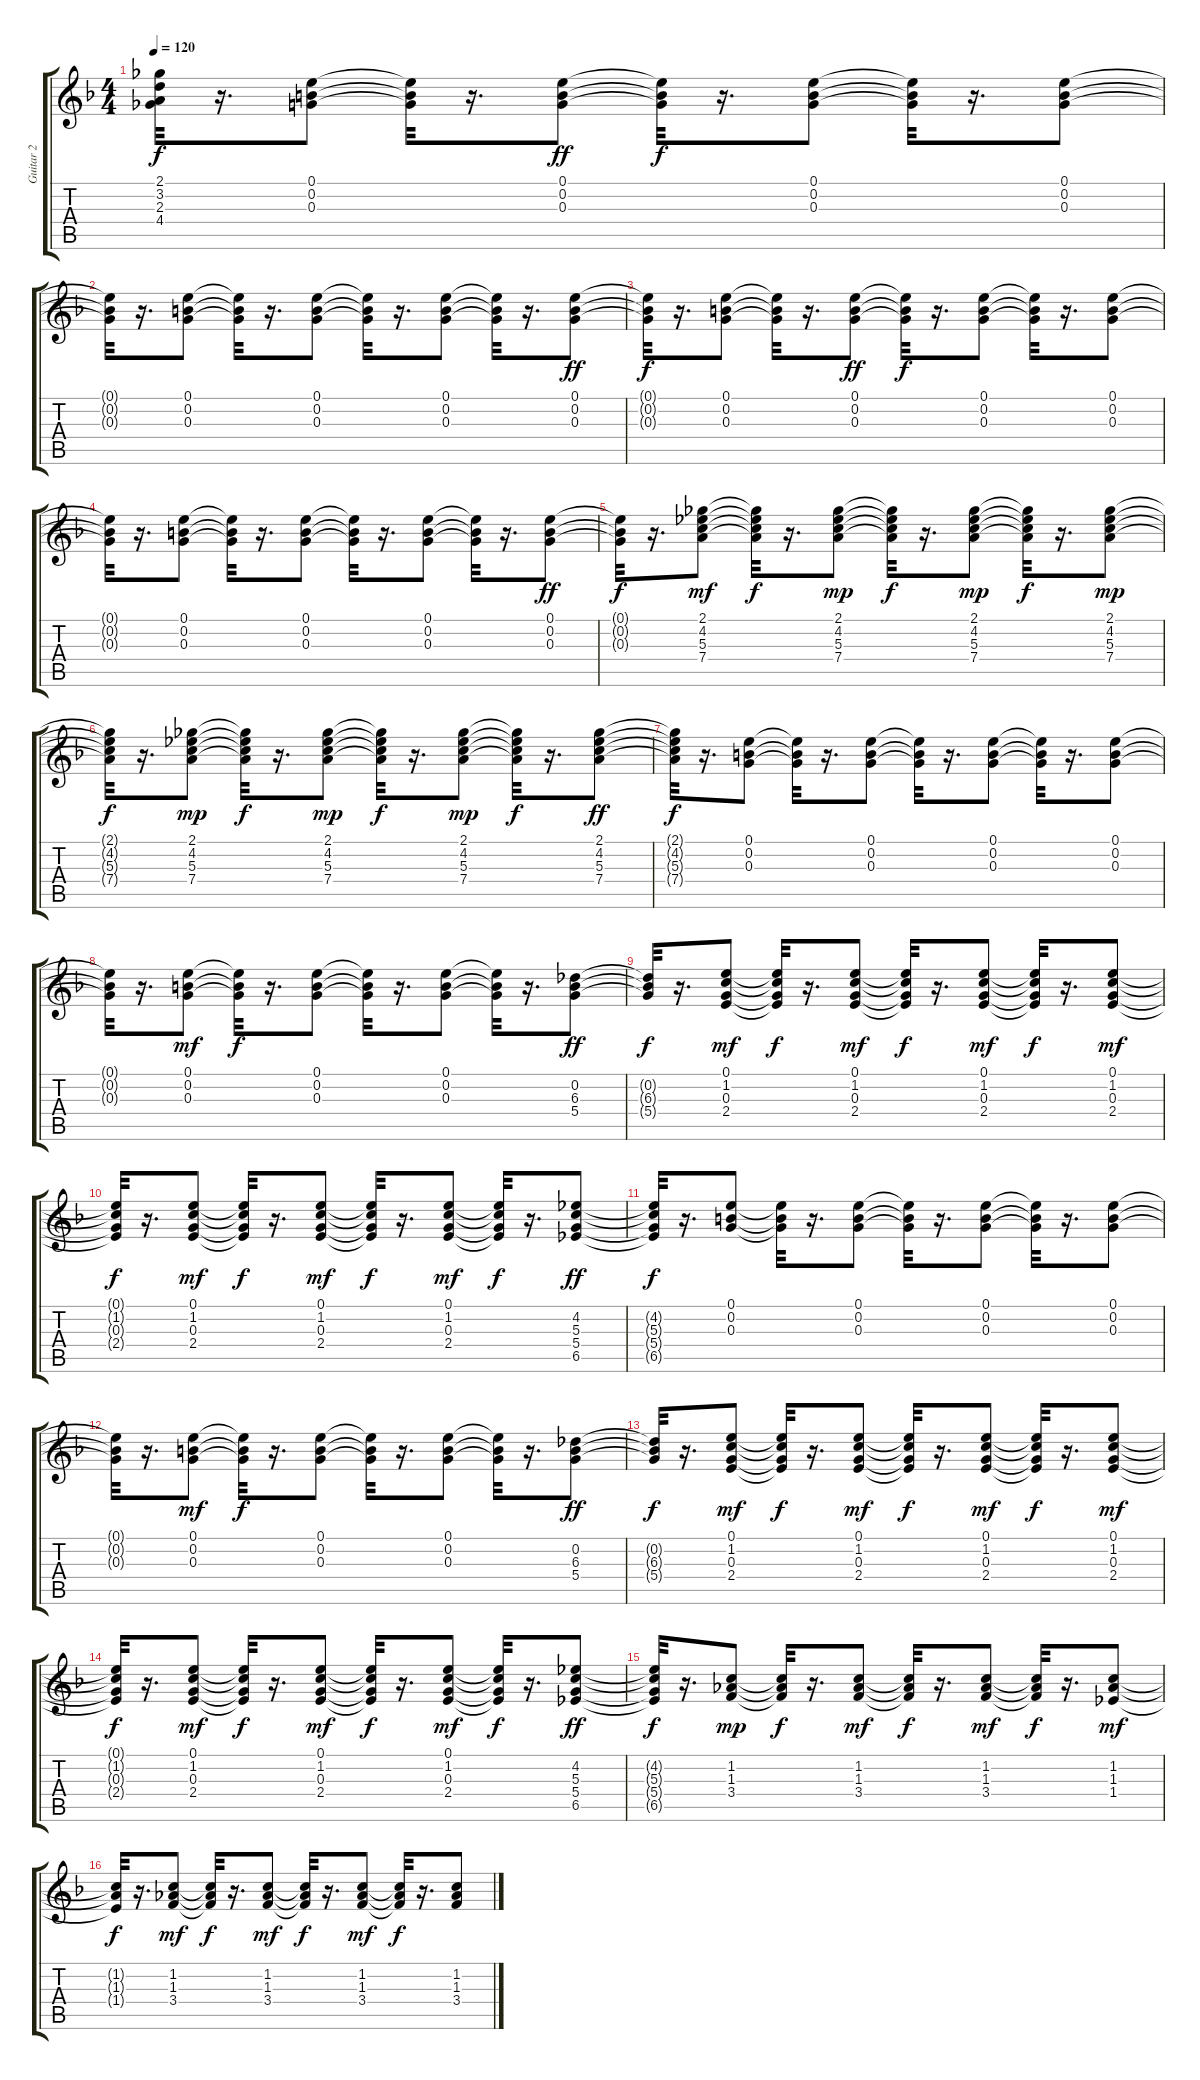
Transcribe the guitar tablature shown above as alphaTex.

\track ("Guitar 2" "Guitar 2") {instrument acousticguitarsteel}
\staff {score tabs}
\tuning (E4 B3 G3 D3 A2 E2) {hide}
\ts (4 4)
\tempo 120
\clef g2
\ks dminor
(2.1{t} 3.2{t} 2.3{t} 4.4{t}).32{dy f} r.16{d} (0.1 0.2 0.3).8 (0.1{t} 0.2{t} 0.3{t}).32 r.16{d} (0.1 0.2 0.3).8{dy ff} (0.1{t} 0.2{t} 0.3{t}).32{dy f} r.16{d} (0.1 0.2 0.3).8 (0.1{t} 0.2{t} 0.3{t}).32 r.16{d} (0.1 0.2 0.3).8 |
(0.1{t} 0.2{t} 0.3{t}).32 r.16{d} (0.1 0.2 0.3).8 (0.1{t} 0.2{t} 0.3{t}).32 r.16{d} (0.1 0.2 0.3).8 (0.1{t} 0.2{t} 0.3{t}).32 r.16{d} (0.1 0.2 0.3).8 (0.1{t} 0.2{t} 0.3{t}).32 r.16{d} (0.1 0.2 0.3).8{dy ff} |
(0.1{t} 0.2{t} 0.3{t}).32{dy f} r.16{d} (0.1 0.2 0.3).8 (0.1{t} 0.2{t} 0.3{t}).32 r.16{d} (0.1 0.2 0.3).8{dy ff} (0.1{t} 0.2{t} 0.3{t}).32{dy f} r.16{d} (0.1 0.2 0.3).8 (0.1{t} 0.2{t} 0.3{t}).32 r.16{d} (0.1 0.2 0.3).8 |
(0.1{t} 0.2{t} 0.3{t}).32 r.16{d} (0.1 0.2 0.3).8 (0.1{t} 0.2{t} 0.3{t}).32 r.16{d} (0.1 0.2 0.3).8 (0.1{t} 0.2{t} 0.3{t}).32 r.16{d} (0.1 0.2 0.3).8 (0.1{t} 0.2{t} 0.3{t}).32 r.16{d} (0.1 0.2 0.3).8{dy ff} |
(0.1{t} 0.2{t} 0.3{t}).32{dy f} r.16{d} (2.1 4.2 5.3 7.4).8{dy mf} (2.1{t} 4.2{t} 5.3{t} 7.4{t}).32{dy f} r.16{d} (2.1 4.2 5.3 7.4).8{dy mp} (2.1{t} 4.2{t} 5.3{t} 7.4{t}).32{dy f} r.16{d} (2.1 4.2 5.3 7.4).8{dy mp} (2.1{t} 4.2{t} 5.3{t} 7.4{t}).32{dy f} r.16{d} (2.1 4.2 5.3 7.4).8{dy mp} |
(2.1{t} 4.2{t} 5.3{t} 7.4{t}).32{dy f} r.16{d} (2.1 4.2 5.3 7.4).8{dy mp} (2.1{t} 4.2{t} 5.3{t} 7.4{t}).32{dy f} r.16{d} (2.1 4.2 5.3 7.4).8{dy mp} (2.1{t} 4.2{t} 5.3{t} 7.4{t}).32{dy f} r.16{d} (2.1 4.2 5.3 7.4).8{dy mp} (2.1{t} 4.2{t} 5.3{t} 7.4{t}).32{dy f} r.16{d} (2.1 4.2 5.3 7.4).8{dy ff} |
(2.1{t} 4.2{t} 5.3{t} 7.4{t}).32{dy f} r.16{d} (0.1 0.2 0.3).8 (0.1{t} 0.2{t} 0.3{t}).32 r.16{d} (0.1 0.2 0.3).8 (0.1{t} 0.2{t} 0.3{t}).32 r.16{d} (0.1 0.2 0.3).8 (0.1{t} 0.2{t} 0.3{t}).32 r.16{d} (0.1 0.2 0.3).8 |
(0.1{t} 0.2{t} 0.3{t}).32 r.16{d} (0.1 0.2 0.3).8{dy mf} (0.1{t} 0.2{t} 0.3{t}).32{dy f} r.16{d} (0.1 0.2 0.3).8 (0.1{t} 0.2{t} 0.3{t}).32 r.16{d} (0.1 0.2 0.3).8 (0.1{t} 0.2{t} 0.3{t}).32 r.16{d} (0.2 6.3 5.4).8{dy ff} |
(0.2{t} 6.3{t} 5.4{t}).32{dy f} r.16{d} (0.1 1.2 0.3 2.4).8{dy mf} (0.1{t} 1.2{t} 0.3{t} 2.4{t}).32{dy f} r.16{d} (0.1 1.2 0.3 2.4).8{dy mf} (0.1{t} 1.2{t} 0.3{t} 2.4{t}).32{dy f} r.16{d} (0.1 1.2 0.3 2.4).8{dy mf} (0.1{t} 1.2{t} 0.3{t} 2.4{t}).32{dy f} r.16{d} (0.1 1.2 0.3 2.4).8{dy mf} |
(0.1{t} 1.2{t} 0.3{t} 2.4{t}).32{dy f} r.16{d} (0.1 1.2 0.3 2.4).8{dy mf} (0.1{t} 1.2{t} 0.3{t} 2.4{t}).32{dy f} r.16{d} (0.1 1.2 0.3 2.4).8{dy mf} (0.1{t} 1.2{t} 0.3{t} 2.4{t}).32{dy f} r.16{d} (0.1 1.2 0.3 2.4).8{dy mf} (0.1{t} 1.2{t} 0.3{t} 2.4{t}).32{dy f} r.16{d} (4.2 5.3 5.4 6.5).8{dy ff} |
(4.2{t} 5.3{t} 5.4{t} 6.5{t}).32{dy f} r.16{d} (0.1 0.2 0.3).8 (0.1{t} 0.2{t} 0.3{t}).32 r.16{d} (0.1 0.2 0.3).8 (0.1{t} 0.2{t} 0.3{t}).32 r.16{d} (0.1 0.2 0.3).8 (0.1{t} 0.2{t} 0.3{t}).32 r.16{d} (0.1 0.2 0.3).8 |
(0.1{t} 0.2{t} 0.3{t}).32 r.16{d} (0.1 0.2 0.3).8{dy mf} (0.1{t} 0.2{t} 0.3{t}).32{dy f} r.16{d} (0.1 0.2 0.3).8 (0.1{t} 0.2{t} 0.3{t}).32 r.16{d} (0.1 0.2 0.3).8 (0.1{t} 0.2{t} 0.3{t}).32 r.16{d} (0.2 6.3 5.4).8{dy ff} |
(0.2{t} 6.3{t} 5.4{t}).32{dy f} r.16{d} (0.1 1.2 0.3 2.4).8{dy mf} (0.1{t} 1.2{t} 0.3{t} 2.4{t}).32{dy f} r.16{d} (0.1 1.2 0.3 2.4).8{dy mf} (0.1{t} 1.2{t} 0.3{t} 2.4{t}).32{dy f} r.16{d} (0.1 1.2 0.3 2.4).8{dy mf} (0.1{t} 1.2{t} 0.3{t} 2.4{t}).32{dy f} r.16{d} (0.1 1.2 0.3 2.4).8{dy mf} |
(0.1{t} 1.2{t} 0.3{t} 2.4{t}).32{dy f} r.16{d} (0.1 1.2 0.3 2.4).8{dy mf} (0.1{t} 1.2{t} 0.3{t} 2.4{t}).32{dy f} r.16{d} (0.1 1.2 0.3 2.4).8{dy mf} (0.1{t} 1.2{t} 0.3{t} 2.4{t}).32{dy f} r.16{d} (0.1 1.2 0.3 2.4).8{dy mf} (0.1{t} 1.2{t} 0.3{t} 2.4{t}).32{dy f} r.16{d} (4.2 5.3 5.4 6.5).8{dy ff} |
(4.2{t} 5.3{t} 5.4{t} 6.5{t}).32{dy f} r.16{d} (1.2 1.3 3.4).8{dy mp} (1.2{t} 1.3{t} 3.4{t}).32{dy f} r.16{d} (1.2 1.3 3.4).8{dy mf} (1.2{t} 1.3{t} 3.4{t}).32{dy f} r.16{d} (1.2 1.3 3.4).8{dy mf} (1.2{t} 1.3{t} 3.4{t}).32{dy f} r.16{d} (1.2 1.3 1.4).8{dy mf} |
(1.2{t} 1.3{t} 1.4{t}).32{dy f} r.16{d} (1.2 1.3 3.4).8{dy mf} (1.2{t} 1.3{t} 3.4{t}).32{dy f} r.16{d} (1.2 1.3 3.4).8{dy mf} (1.2{t} 1.3{t} 3.4{t}).32{dy f} r.16{d} (1.2 1.3 3.4).8{dy mf} (1.2{t} 1.3{t} 3.4{t}).32{dy f} r.16{d} (1.2 1.3 3.4).8
